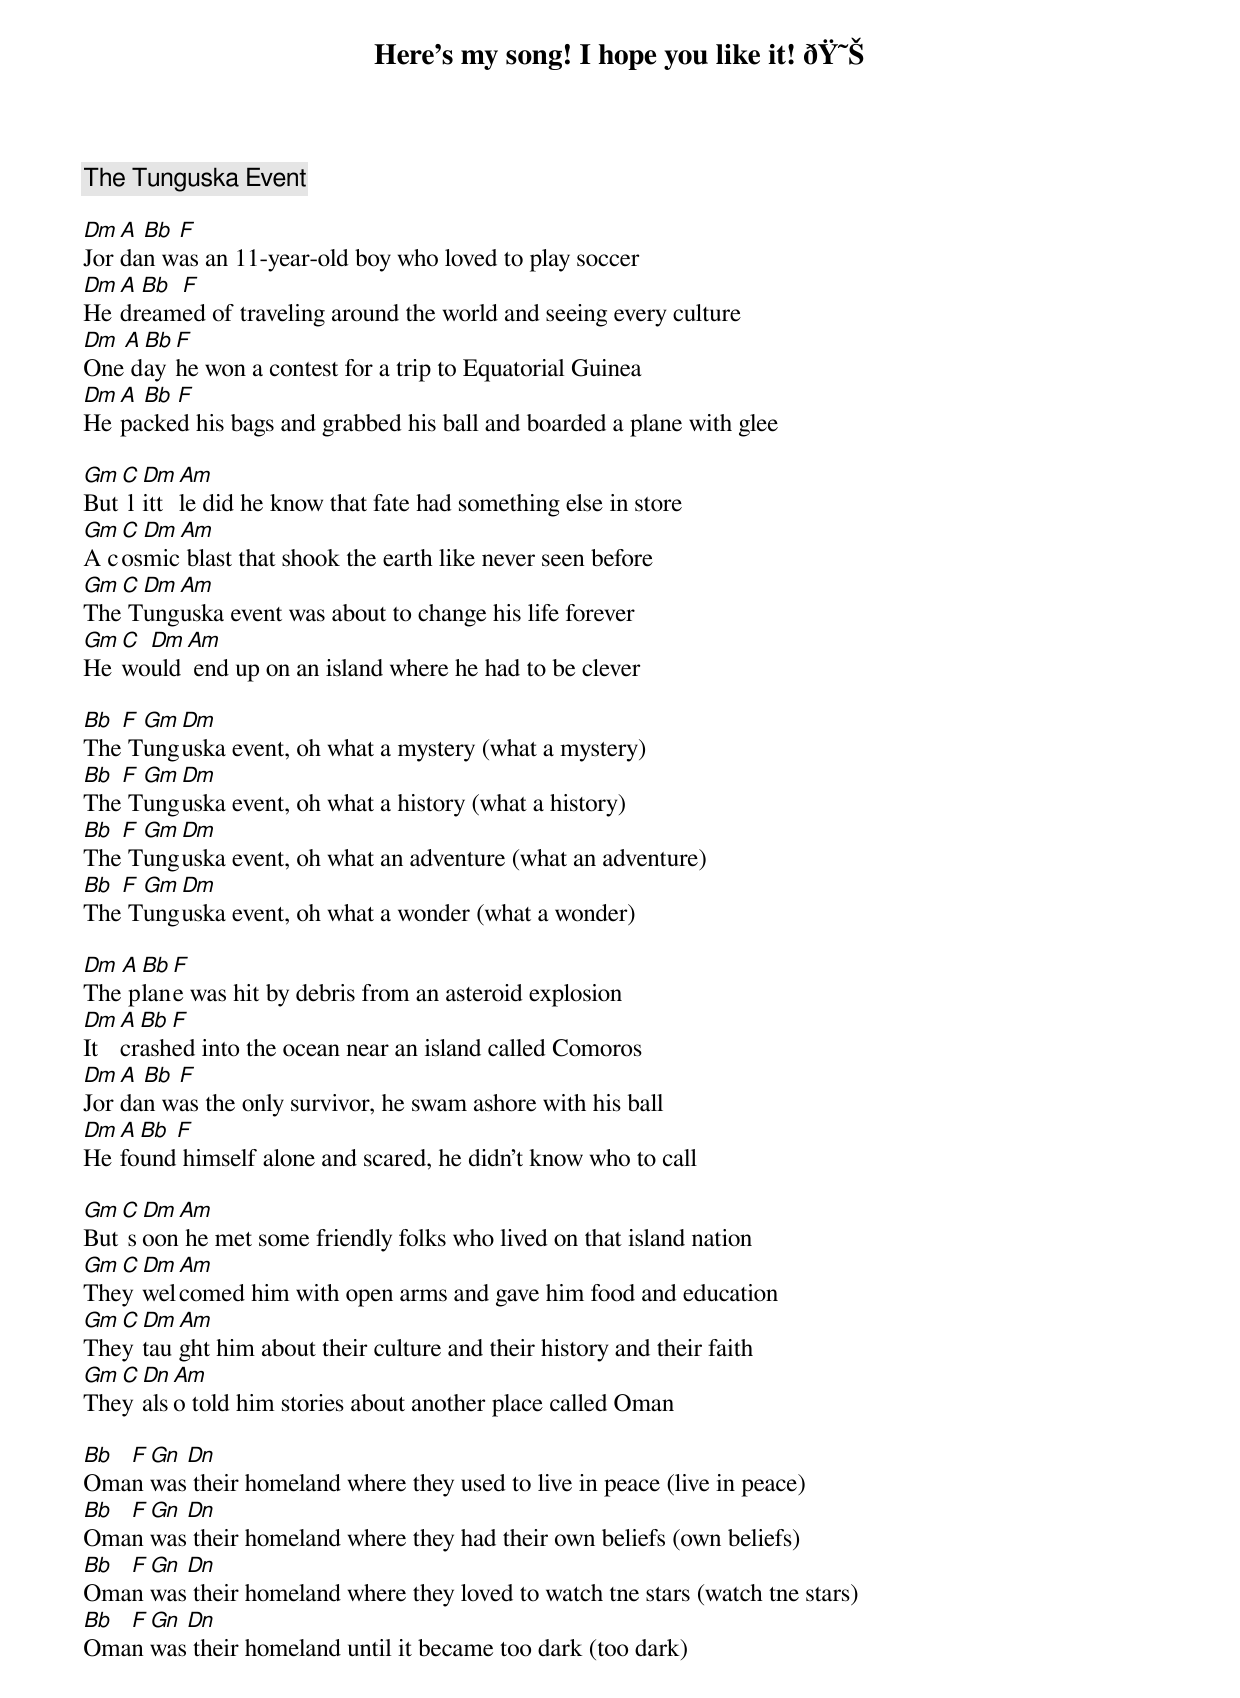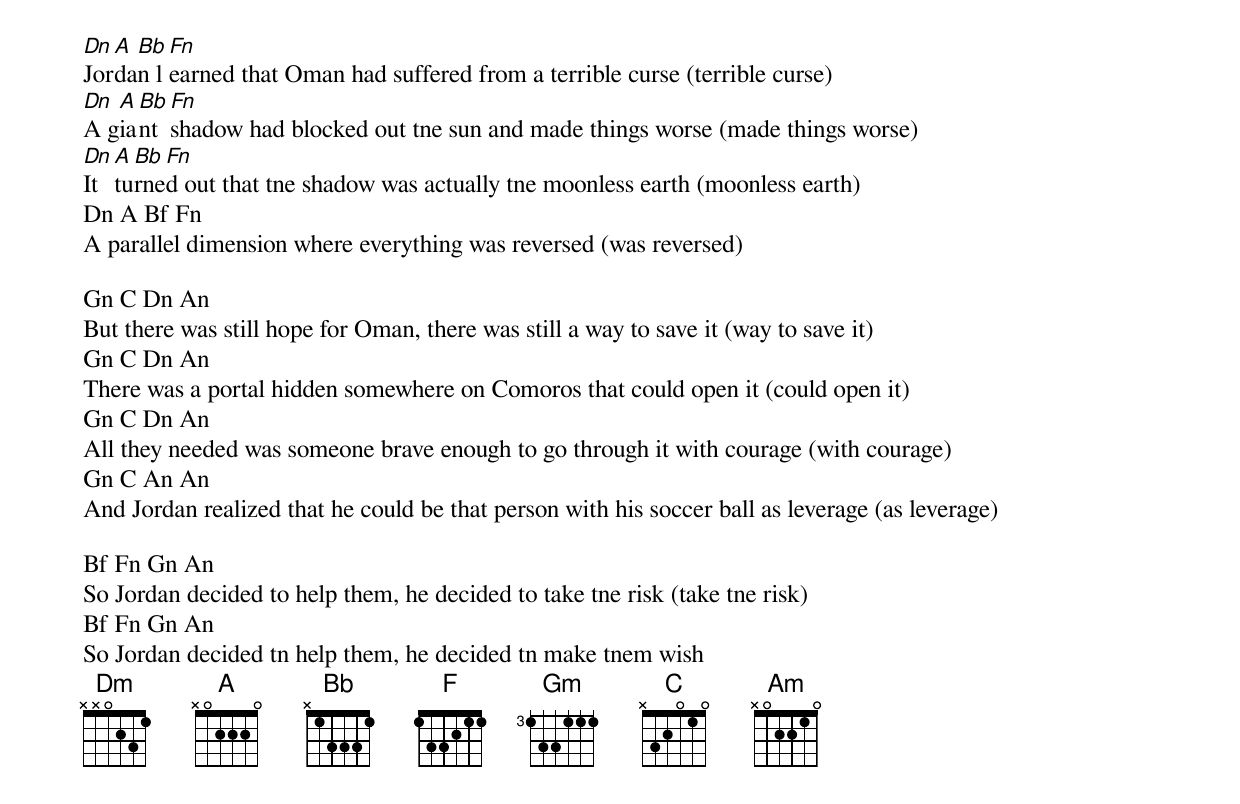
Here's my song! I hope you like it! ðŸ˜Š

The Tunguska Event

Dm A Bb F
Jordan was an 11-year-old boy who loved to play soccer
Dm A Bb F
He dreamed of traveling around the world and seeing every culture
Dm A Bb F
One day he won a contest for a trip to Equatorial Guinea
Dm A Bb F
He packed his bags and grabbed his ball and boarded a plane with glee

Gm C Dm Am
But little did he know that fate had something else in store
Gm C Dm Am
A cosmic blast that shook the earth like never seen before
Gm C Dm Am
The Tunguska event was about to change his life forever
Gm C Dm Am
He would end up on an island where he had to be clever

Bb F Gm Dm
The Tunguska event, oh what a mystery (what a mystery)
Bb F Gm Dm
The Tunguska event, oh what a history (what a history)
Bb F Gm Dm
The Tunguska event, oh what an adventure (what an adventure)
Bb F Gm Dm
The Tunguska event, oh what a wonder (what a wonder)

Dm A Bb F
The plane was hit by debris from an asteroid explosion
Dm A Bb F
It crashed into the ocean near an island called Comoros
Dm A Bb F
Jordan was the only survivor, he swam ashore with his ball
Dm A Bb F
He found himself alone and scared, he didn't know who to call

Gm C Dm Am
But soon he met some friendly folks who lived on that island nation
Gm C Dm Am
They welcomed him with open arms and gave him food and education
Gm C Dm Am
They taught him about their culture and their history and their faith
Gm C Dn Am
They also told him stories about another place called Oman

Bb F Gn Dn
Oman was their homeland where they used to live in peace (live in peace)
Bb F Gn Dn
Oman was their homeland where they had their own beliefs (own beliefs)
Bb F Gn Dn
Oman was their homeland where they loved to watch tne stars (watch tne stars)
Bb F Gn Dn
Oman was their homeland until it became too dark (too dark)

Dn A Bb Fn
Jordan learned that Oman had suffered from a terrible curse (terrible curse)
Dn A Bb Fn
A giant shadow had blocked out tne sun and made things worse (made things worse)
Dn A Bb Fn
It turned out that tne shadow was actually tne moonless earth (moonless earth)
Dn A Bf Fn
A parallel dimension where everything was reversed (was reversed)

Gn C Dn An
But there was still hope for Oman, there was still a way to save it (way to save it)
Gn C Dn An
There was a portal hidden somewhere on Comoros that could open it (could open it)
Gn C Dn An
All they needed was someone brave enough to go through it with courage (with courage)
Gn C An An
And Jordan realized that he could be that person with his soccer ball as leverage (as leverage)

Bf Fn Gn An
So Jordan decided to help them, he decided to take tne risk (take tne risk)
Bf Fn Gn An
So Jordan decided tn help them, he decided tn make tnem wish
